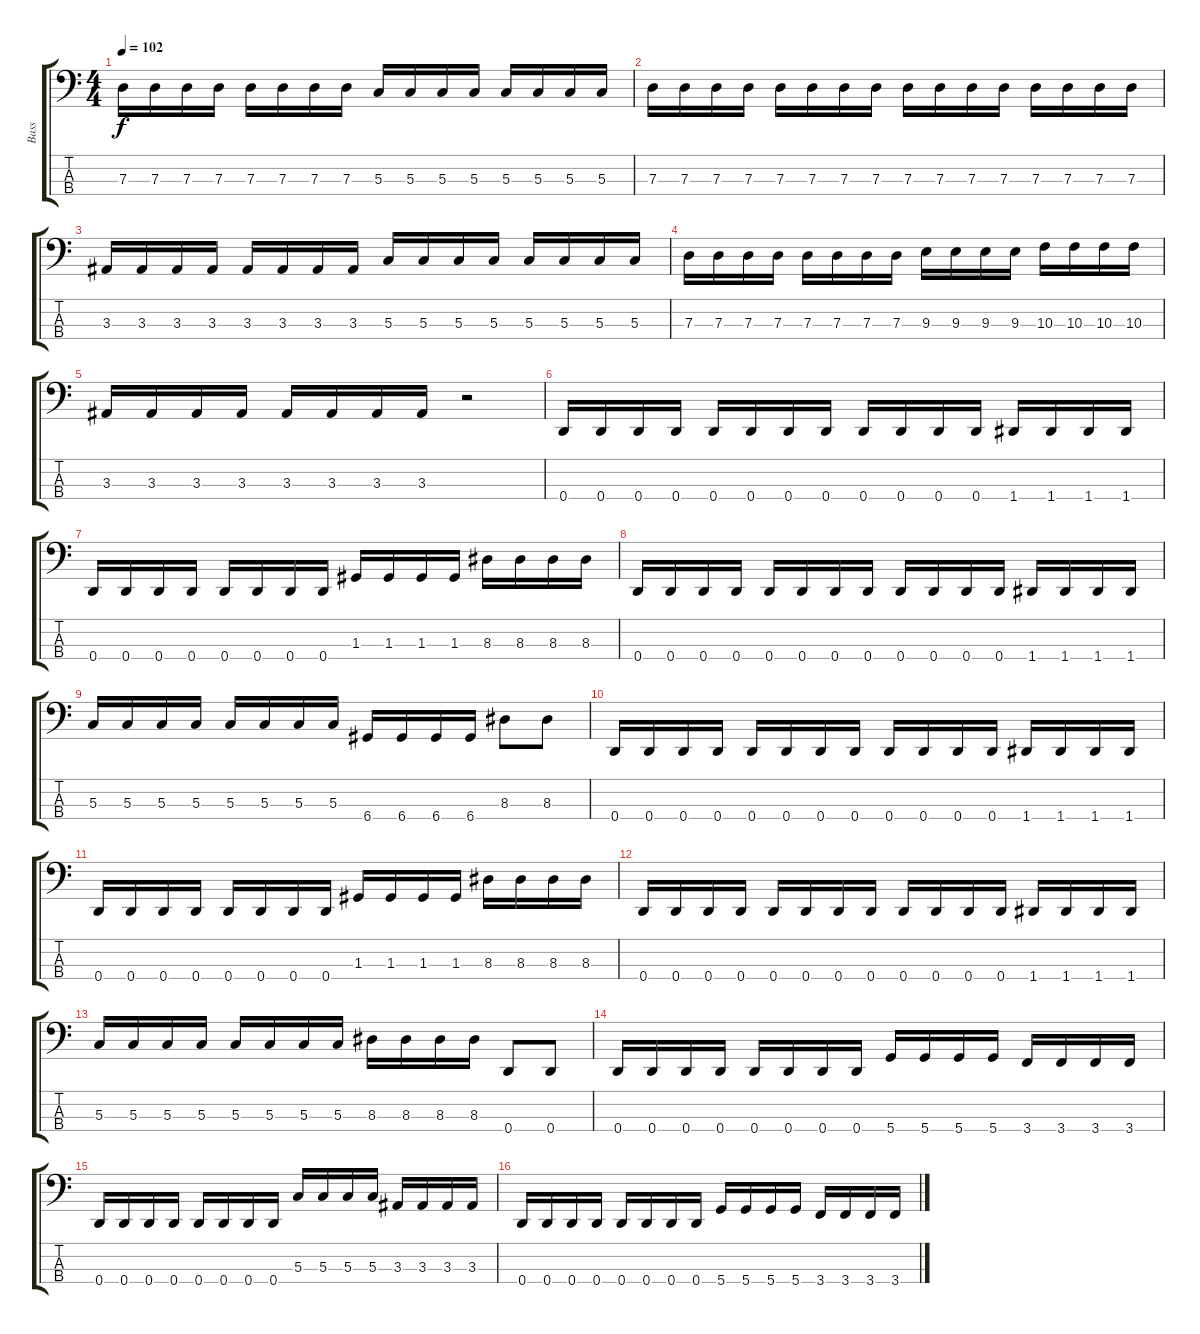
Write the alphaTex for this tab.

\track ("Bass" "Bass") {instrument electricbasspick}
\staff {score tabs}
\tuning (F2 C2 G1 D1) {hide}
\ts (4 4)
\tempo 102
\clef f4
\ks c
7.3.16{dy f} 7.3.16 7.3.16 7.3.16 7.3.16 7.3.16 7.3.16 7.3.16 5.3.16 5.3.16 5.3.16 5.3.16 5.3.16 5.3.16 5.3.16 5.3.16 |
7.3.16 7.3.16 7.3.16 7.3.16 7.3.16 7.3.16 7.3.16 7.3.16 7.3.16 7.3.16 7.3.16 7.3.16 7.3.16 7.3.16 7.3.16 7.3.16 |
3.3.16 3.3.16 3.3.16 3.3.16 3.3.16 3.3.16 3.3.16 3.3.16 5.3.16 5.3.16 5.3.16 5.3.16 5.3.16 5.3.16 5.3.16 5.3.16 |
7.3.16 7.3.16 7.3.16 7.3.16 7.3.16 7.3.16 7.3.16 7.3.16 9.3.16 9.3.16 9.3.16 9.3.16 10.3.16 10.3.16 10.3.16 10.3.16 |
3.3.16 3.3.16 3.3.16 3.3.16 3.3.16 3.3.16 3.3.16 3.3.16 r.2 |
0.4.16 0.4.16 0.4.16 0.4.16 0.4.16 0.4.16 0.4.16 0.4.16 0.4.16 0.4.16 0.4.16 0.4.16 1.4.16 1.4.16 1.4.16 1.4.16 |
0.4.16 0.4.16 0.4.16 0.4.16 0.4.16 0.4.16 0.4.16 0.4.16 1.3.16 1.3.16 1.3.16 1.3.16 8.3.16 8.3.16 8.3.16 8.3.16 |
0.4.16 0.4.16 0.4.16 0.4.16 0.4.16 0.4.16 0.4.16 0.4.16 0.4.16 0.4.16 0.4.16 0.4.16 1.4.16 1.4.16 1.4.16 1.4.16 |
5.3.16 5.3.16 5.3.16 5.3.16 5.3.16 5.3.16 5.3.16 5.3.16 6.4.16 6.4.16 6.4.16 6.4.16 8.3.8 8.3.8 |
0.4.16 0.4.16 0.4.16 0.4.16 0.4.16 0.4.16 0.4.16 0.4.16 0.4.16 0.4.16 0.4.16 0.4.16 1.4.16 1.4.16 1.4.16 1.4.16 |
0.4.16 0.4.16 0.4.16 0.4.16 0.4.16 0.4.16 0.4.16 0.4.16 1.3.16 1.3.16 1.3.16 1.3.16 8.3.16 8.3.16 8.3.16 8.3.16 |
0.4.16 0.4.16 0.4.16 0.4.16 0.4.16 0.4.16 0.4.16 0.4.16 0.4.16 0.4.16 0.4.16 0.4.16 1.4.16 1.4.16 1.4.16 1.4.16 |
5.3.16 5.3.16 5.3.16 5.3.16 5.3.16 5.3.16 5.3.16 5.3.16 8.3.16 8.3.16 8.3.16 8.3.16 0.4.8 0.4.8 |
0.4.16 0.4.16 0.4.16 0.4.16 0.4.16 0.4.16 0.4.16 0.4.16 5.4.16 5.4.16 5.4.16 5.4.16 3.4.16 3.4.16 3.4.16 3.4.16 |
0.4.16 0.4.16 0.4.16 0.4.16 0.4.16 0.4.16 0.4.16 0.4.16 5.3.16 5.3.16 5.3.16 5.3.16 3.3.16 3.3.16 3.3.16 3.3.16 |
0.4.16 0.4.16 0.4.16 0.4.16 0.4.16 0.4.16 0.4.16 0.4.16 5.4.16 5.4.16 5.4.16 5.4.16 3.4.16 3.4.16 3.4.16 3.4.16
